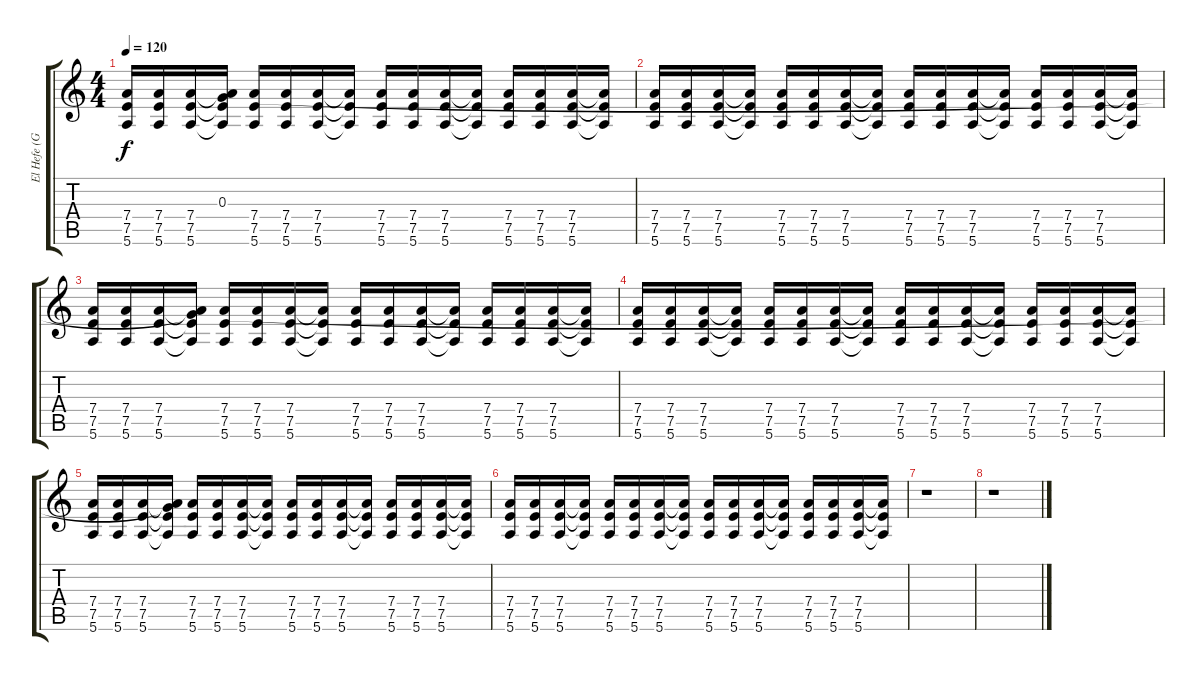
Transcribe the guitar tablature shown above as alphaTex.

\track ("El Hefe (Guitar)" "El Hefe (G") {instrument distortionguitar}
\staff {score tabs}
\tuning (E4 B3 G3 D3 A2 E2) {hide}
\ts (4 4)
\tempo 120
\clef g2
\ks c
(7.4 7.5 5.6).16{dy f} (7.4 7.5 5.6).16 (7.4 7.5 5.6).16 (0.3 7.4{t} 7.5{t} 5.6{t}).16 (7.4 7.5 5.6).16 (7.4 7.5 5.6).16 (7.4 7.5 5.6).16 (7.4{t} 7.5{t} 5.6{t}).16 (7.4 7.5 5.6).16 (7.4 7.5 5.6).16 (7.4 7.5 5.6).16 (7.4{t} 7.5{t} 5.6{t}).16 (7.4 7.5 5.6).16 (7.4 7.5 5.6).16 (7.4 7.5 5.6).16 (7.4{t} 7.5{t} 5.6{t}).16 |
(7.4 7.5 5.6).16 (7.4 7.5 5.6).16 (7.4 7.5 5.6).16 (7.4{t} 7.5{t} 5.6{t}).16 (7.4 7.5 5.6).16 (7.4 7.5 5.6).16 (7.4 7.5 5.6).16 (7.4{t} 7.5{t} 5.6{t}).16 (7.4 7.5 5.6).16 (7.4 7.5 5.6).16 (7.4 7.5 5.6).16 (7.4{t} 7.5{t} 5.6{t}).16 (7.4 7.5 5.6).16 (7.4 7.5 5.6).16 (7.4 7.5 5.6).16 (7.4{t} 7.5{t} 5.6{t}).16 |
(7.4 7.5 5.6).16 (7.4 7.5 5.6).16 (7.4 7.5 5.6).16 (0.3{t} 7.4{t} 7.5{t} 5.6{t}).16 (7.4 7.5 5.6).16 (7.4 7.5 5.6).16 (7.4 7.5 5.6).16 (7.4{t} 7.5{t} 5.6{t}).16 (7.4 7.5 5.6).16 (7.4 7.5 5.6).16 (7.4 7.5 5.6).16 (7.4{t} 7.5{t} 5.6{t}).16 (7.4 7.5 5.6).16 (7.4 7.5 5.6).16 (7.4 7.5 5.6).16 (7.4{t} 7.5{t} 5.6{t}).16 |
(7.4 7.5 5.6).16 (7.4 7.5 5.6).16 (7.4 7.5 5.6).16 (7.4{t} 7.5{t} 5.6{t}).16 (7.4 7.5 5.6).16 (7.4 7.5 5.6).16 (7.4 7.5 5.6).16 (7.4{t} 7.5{t} 5.6{t}).16 (7.4 7.5 5.6).16 (7.4 7.5 5.6).16 (7.4 7.5 5.6).16 (7.4{t} 7.5{t} 5.6{t}).16 (7.4 7.5 5.6).16 (7.4 7.5 5.6).16 (7.4 7.5 5.6).16 (7.4{t} 7.5{t} 5.6{t}).16 |
(7.4 7.5 5.6).16 (7.4 7.5 5.6).16 (7.4 7.5 5.6).16 (0.3{t} 7.4{t} 7.5{t} 5.6{t}).16 (7.4 7.5 5.6).16 (7.4 7.5 5.6).16 (7.4 7.5 5.6).16 (7.4{t} 7.5{t} 5.6{t}).16 (7.4 7.5 5.6).16 (7.4 7.5 5.6).16 (7.4 7.5 5.6).16 (7.4{t} 7.5{t} 5.6{t}).16 (7.4 7.5 5.6).16 (7.4 7.5 5.6).16 (7.4 7.5 5.6).16 (7.4{t} 7.5{t} 5.6{t}).16 |
(7.4 7.5 5.6).16 (7.4 7.5 5.6).16 (7.4 7.5 5.6).16 (7.4{t} 7.5{t} 5.6{t}).16 (7.4 7.5 5.6).16 (7.4 7.5 5.6).16 (7.4 7.5 5.6).16 (7.4{t} 7.5{t} 5.6{t}).16 (7.4 7.5 5.6).16 (7.4 7.5 5.6).16 (7.4 7.5 5.6).16 (7.4{t} 7.5{t} 5.6{t}).16 (7.4 7.5 5.6).16 (7.4 7.5 5.6).16 (7.4 7.5 5.6).16 (7.4{t} 7.5{t} 5.6{t}).16 |
r.1 |
r.1
